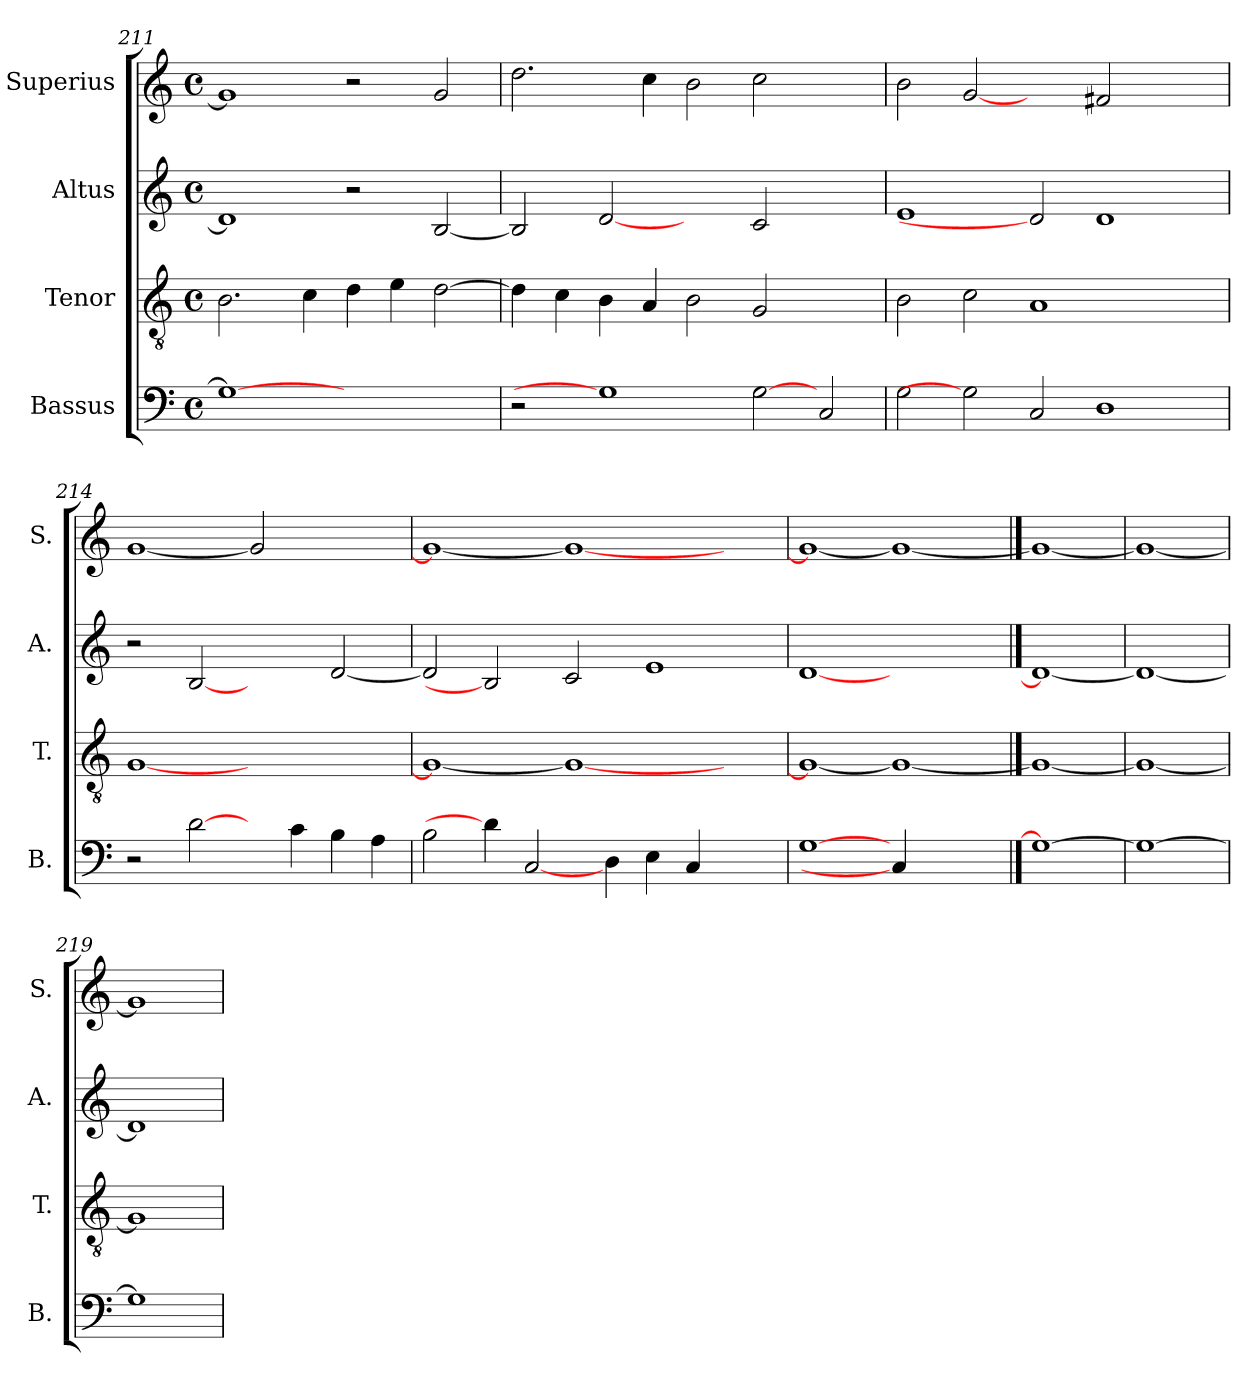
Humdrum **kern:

**kern	**kern	**kern	**kern
*part4	*part3	*part2	*part1
*staff4	*staff3	*staff2	*staff1
*I"Bassus	*I"Tenor	*I"Altus	*I"Superius
*I'B.	*I'T.	*I'A.	*I'S.
*clefF4	*clefGv2	*clefG2	*clefG2
*	*ITrd7c12	*	*
*k[]	*k[]	*k[]	*k[]
*C:	*C:	*C:	*C:
*M4/4	*M4/4	*M4/4	*M4/4
*met(c)	*met(c)	*met(c)	*met(c)
=211	=211	=211	=211
1Gi_>	2.BBi\	1di]	1gi]
.	4Ci\	.	.
1ryy	4Di\	2r	2r
.	4Ei\	.	.
.	[>2Di\	[<2Bi/	2gi/
=212	=212	=212	=212
2r	4Di\]	2Bi/]	2.ddi\
.	4Ci\	.	.
1Gi]	4BBi\	[2di	.
.	4AAi/	.	4cci\
.	2BBi\	2ryy	2bi\
[2Gi	2GGi/	2ci/	2cci\
2Ci/	2ryy	2ryy	2ryy
!!LO:LB:g=z
=213	=213	=213	=213
2Gi\	2BBi\	1ei	2bi\
2Gi]	2Ci\	.	[2gi
2Ci/	1AAi	2di]	2ryy
1Di	.	1di	2f#Xi/
.	2ryy	.	2ryy
=214	=214	=214	=214
2r	[<1GGi	2r	[<1gi
[2di\	.	[2Bi	.
4ryy	1ryy	2ryy	2gi]
4ci\	.	.	.
4Bi\	.	[<2di/	2ryy
4Ai\	.	.	.
=215	=215	=215	=215
2Bi\	1GGi_<	2di/]	1gi_<
4di\]	.	2Bi]	.
[2Ci/	.	.	.
.	1GGi_	2ci/	1gi_
4Di\	.	.	.
4Ei\	.	1ei	.
4Ci/	.	.	.
2ryy	2ryy	.	2ryy
=216	=216	=216	=216
[1Gi	1GGi_<	[1di	1gi_<
4Ci/]	1GGi_	1ryy	1gi_
2.ryy	.	.	.
==217	==217	==217	==217
1Gi_	1GGi_	1di_	1gi_
=218	=218	=218	=218
1Gi_	1GGi_	1di_	1gi_
=219	=219	=219	=219
1Gi]	1GGi]	1di]	1gi]
=	=	=	=
*-	*-	*-	*-
